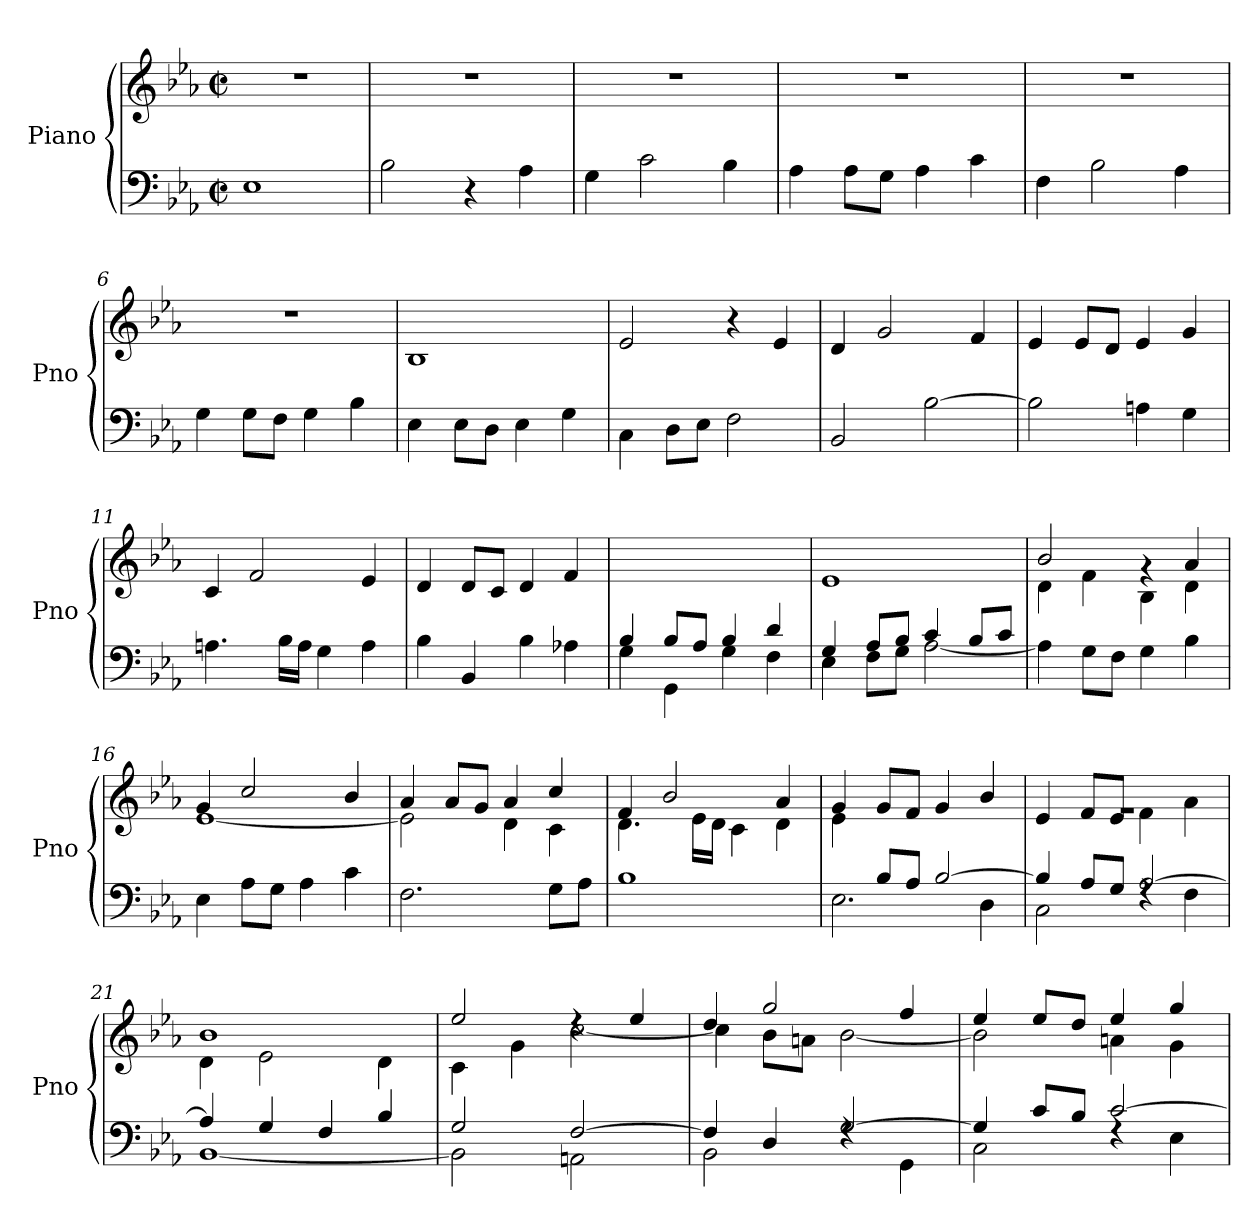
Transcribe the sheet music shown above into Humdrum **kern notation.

**kern	**kern
*part1	*part1
*staff2	*staff1
*I"Piano	*
*I'Pno	*
*clefF4	*clefG2
*k[b-e-a-]	*k[b-e-a-]
*M2/2	*M2/2
*met(c|)	*met(c|)
=1	=1
1E-	1r
=2	=2
2B-\	1r
4r	.
4A-\	.
=3	=3
4G\	1r
2c\	.
4B-\	.
=4	=4
4A-\	1r
8A-\L	.
8G\J	.
4A-\	.
4c\	.
=5	=5
4F\	1r
2B-\	.
4A-\	.
=6	=6
4G\	1r
8G\L	.
8F\J	.
4G\	.
4B-\	.
=7	=7
4E-\	1B-
8E-\L	.
8D\J	.
4E-\	.
4G\	.
=8	=8
4C\	2e-/
8D\L	.
8E-\J	.
2F\	4r
.	4e-/
!!LO:LB:g=z
=9	=9
2BB-/	4d/
.	2g/
[2B-\	.
.	4f/
=10	=10
2B-\]	4e-/
.	8e-/L
.	8d/J
4An\	4e-/
4G\	4g/
=11	=11
4.An\	4c/
.	2f/
16B-\LL	.
16A\JJ	.
4G\	.
4A\	4e-/
=12	=12
4B-\	4d/
4BB-/	8d/L
.	8c/J
4B-\	4d/
4A-X\	4f/
=13	=13
*^	*
4B-/	4G\	1ryy
8B-/L	4GG\	.
8A-/J	.	.
4B-/	4G\	.
4d/	4F\	.
=14	=14	=14
4G/	4E-\	1e-
8A-/L	8F\L	.
8B-/J	8G\J	.
4c/	[2A-\	.
8B-/L	.	.
8c/J	.	.
*v	*v	*
=15	=15
*	*^
4A-\]	2b-/	4d\
8G\L	.	4f\
8F\J	.	.
4G\	4rg	4B-\
4B-\	4a-/	4d\
!!LO:LB:g=z	!!
=16	=16	=16
4E-\	4g/	[1e-
8A-\L	2cc/	.
8G\J	.	.
4A-\	.	.
4c\	4b-/	.
=17	=17	=17
2.F\	4a-/	2e-\]
.	8a-/L	.
.	8g/J	.
.	4a-/	4d\
8G\L	4cc/	4c\
8A-\J	.	.
=18	=18	=18
1B-	4f/	4.d\
.	2b-/	.
.	.	16e-\LL
.	.	16d\JJ
.	.	4c\
.	4a-/	4d\
=19	=19	=19
*^	*	*
4ryy	2.E-\	4g/	4e-\
8B-/L	.	8g/L	2.ryy
8A-/J	.	8f/J	.
[2B-/	.	4g/	.
.	4D\	4b-/	.
=20	=20	=20	=20
4B-/]	2C\	1rg	4e-/
8A-/L	.	.	8f/L
8G/J	.	.	8e-/J
[2A-/	4rF	.	4f\
.	4F\	.	4a-\
=21	=21	=21	=21
4A-/]	[1BB-	1b-	4d\
4G/	.	.	2e-\
4F/	.	.	.
4B-/	.	.	4d\
=22	=22	=22	=22
2G/	2BB-\]	2ee-/	4c\
.	.	.	4g\
[2F/	2AAn\	4rdd	[2cc\
.	.	4ee-/	.
!!LO:LB:g=z	!!
=23	=23	=23	=23
4F/]	2BB-\	4dd/	4cc\]
4D/	.	2gg/	8b-\L
.	.	.	8an\J
[2G/	4rF	.	[2b-\
.	4GG\	4ff/	.
=24	=24	=24	=24
4G/]	2C\	4ee-/	2b-\]
8c/L	.	8ee-/L	.
8B-/J	.	8dd/J	.
[2c/	4rF	4ee-/	4an\
.	4E-\	4gg/	4g\
*v	*v	*	*
*	*v	*v
=	=
*-	*-
